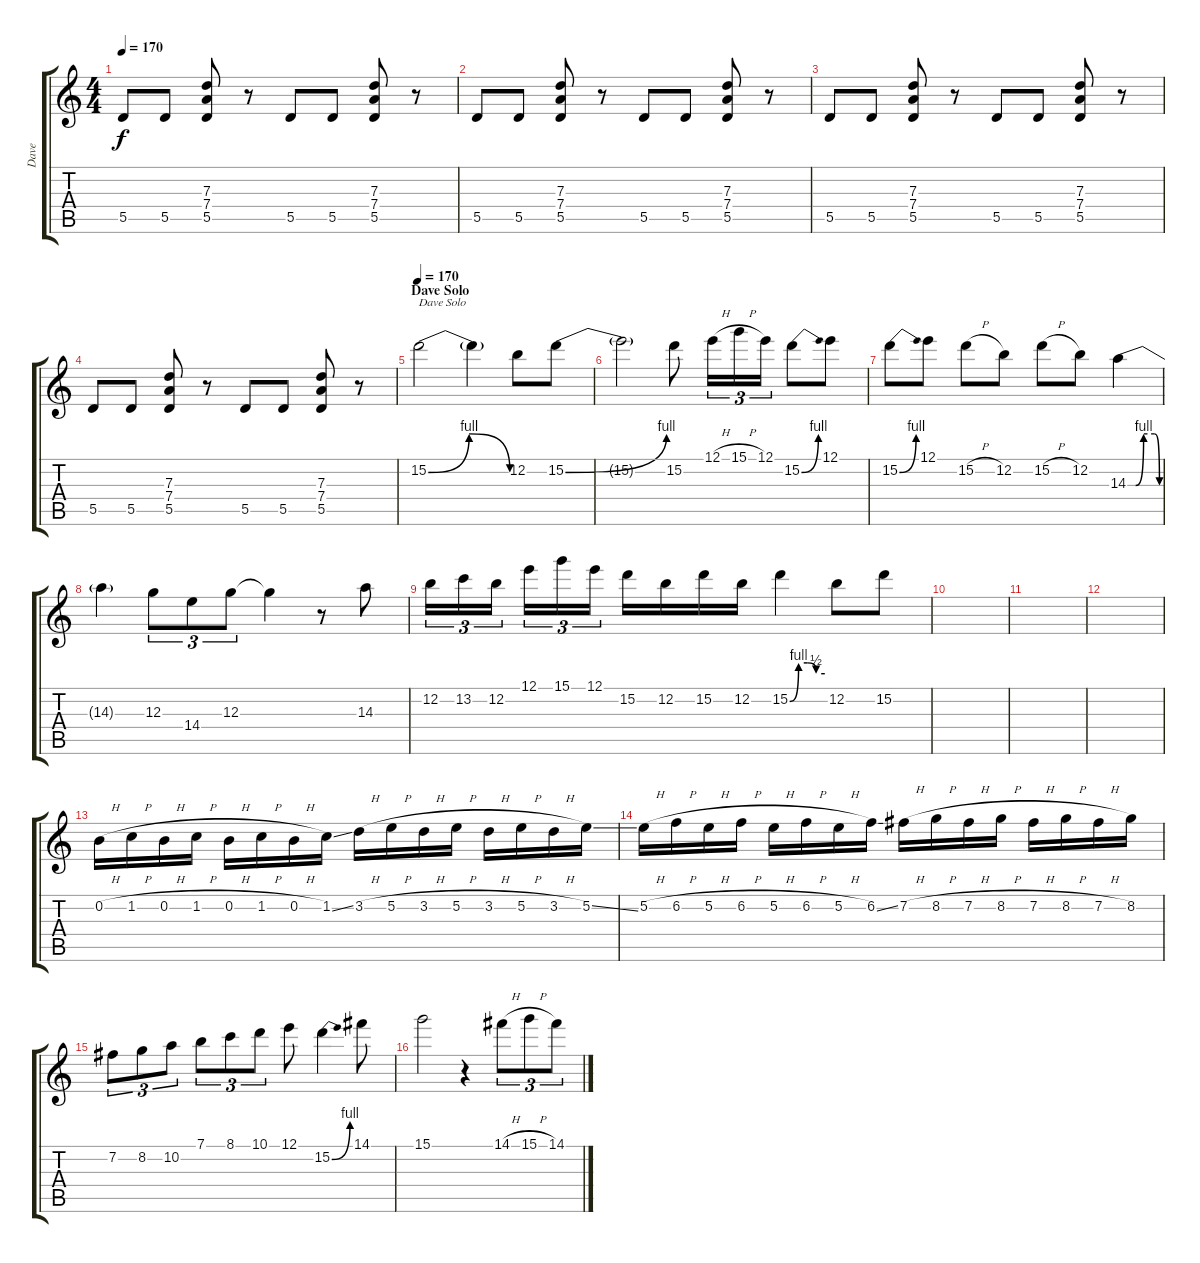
\track ("Dave" "Dave") {instrument distortionguitar}
\staff {score tabs}
\tuning (E4 B3 G3 D3 A2 E2) {hide}
\ts (4 4)
\tempo 170
\clef g2
\ks c
5.5.8{dy f} 5.5.8 (7.3 7.4 5.5).8 r.8 5.5.8 5.5.8 (7.3 7.4 5.5).8 r.8 |
5.5.8 5.5.8 (7.3 7.4 5.5).8 r.8 5.5.8 5.5.8 (7.3 7.4 5.5).8 r.8 |
5.5.8 5.5.8 (7.3 7.4 5.5).8 r.8 5.5.8 5.5.8 (7.3 7.4 5.5).8 r.8 |
5.5.8 5.5.8 (7.3 7.4 5.5).8 r.8 5.5.8 5.5.8 (7.3 7.4 5.5).8 r.8 |
\section ("" "Dave Solo")
\tempo 170
15.2{be (bendrelease 0 0 15 4 45 4 60 0)}.2{txt "Dave Solo" volume 14} 15.2{t}.4 12.2.8 15.2{be (bend 0 0 60 4)}.8 |
15.2{t}.2 15.2.8 12.1{h}.16{tu (3 2)} 15.1{h}.16{tu (3 2)} 12.1.16{tu (3 2)} 15.2{be (bend 0 0 60 4)}.8 12.1.8 |
15.2{be (bend 0 0 60 4)}.8 12.1.8 15.2{h}.8 12.2.8 15.2{h}.8 12.2.8 14.3{be (custom 0 0 15 0 30 4 51 4 60 0)}.4 |
14.3{t}.4 12.3.8{tu (3 2)} 14.4.8{tu (3 2)} 12.3.8{tu (3 2)} 12.3{t}.4 r.8 14.3.8 |
12.2.16{tu (3 2)} 13.2.16{tu (3 2)} 12.2.16{tu (3 2)} 12.1.16{tu (3 2)} 15.1.16{tu (3 2)} 12.1.16{tu (3 2)} 15.2.16 12.2.16 15.2.16 12.2.16 15.2{be (custom 0 0 15 4 30 4 45 2 60 2)}.4 12.2.8 15.2.8 |
|
|
|
0.2{h}.16 1.2{h}.16 0.2{h}.16 1.2{h}.16 0.2{h}.16 1.2{h}.16 0.2{h}.16 1.2{ss}.16 3.2{h}.16 5.2{h}.16 3.2{h}.16 5.2{h}.16 3.2{h}.16 5.2{h}.16 3.2{h}.16 5.2{ss}.16 |
5.2{h}.16 6.2{h}.16 5.2{h}.16 6.2{h}.16 5.2{h}.16 6.2{h}.16 5.2{h}.16 6.2{ss}.16 7.2{h}.16 8.2{h}.16 7.2{h}.16 8.2{h}.16 7.2{h}.16 8.2{h}.16 7.2{h}.16 8.2.16 |
7.2.8{tu (3 2)} 8.2.8{tu (3 2)} 10.2.8{tu (3 2)} 7.1.8{tu (3 2)} 8.1.8{tu (3 2)} 10.1.8{tu (3 2)} 12.1.8 15.2{be (bend 0 0 60 4)}.4 14.1.8 |
15.1.2 r.4 14.1{h}.8{tu (3 2)} 15.1{h}.8{tu (3 2)} 14.1.8{tu (3 2)}
